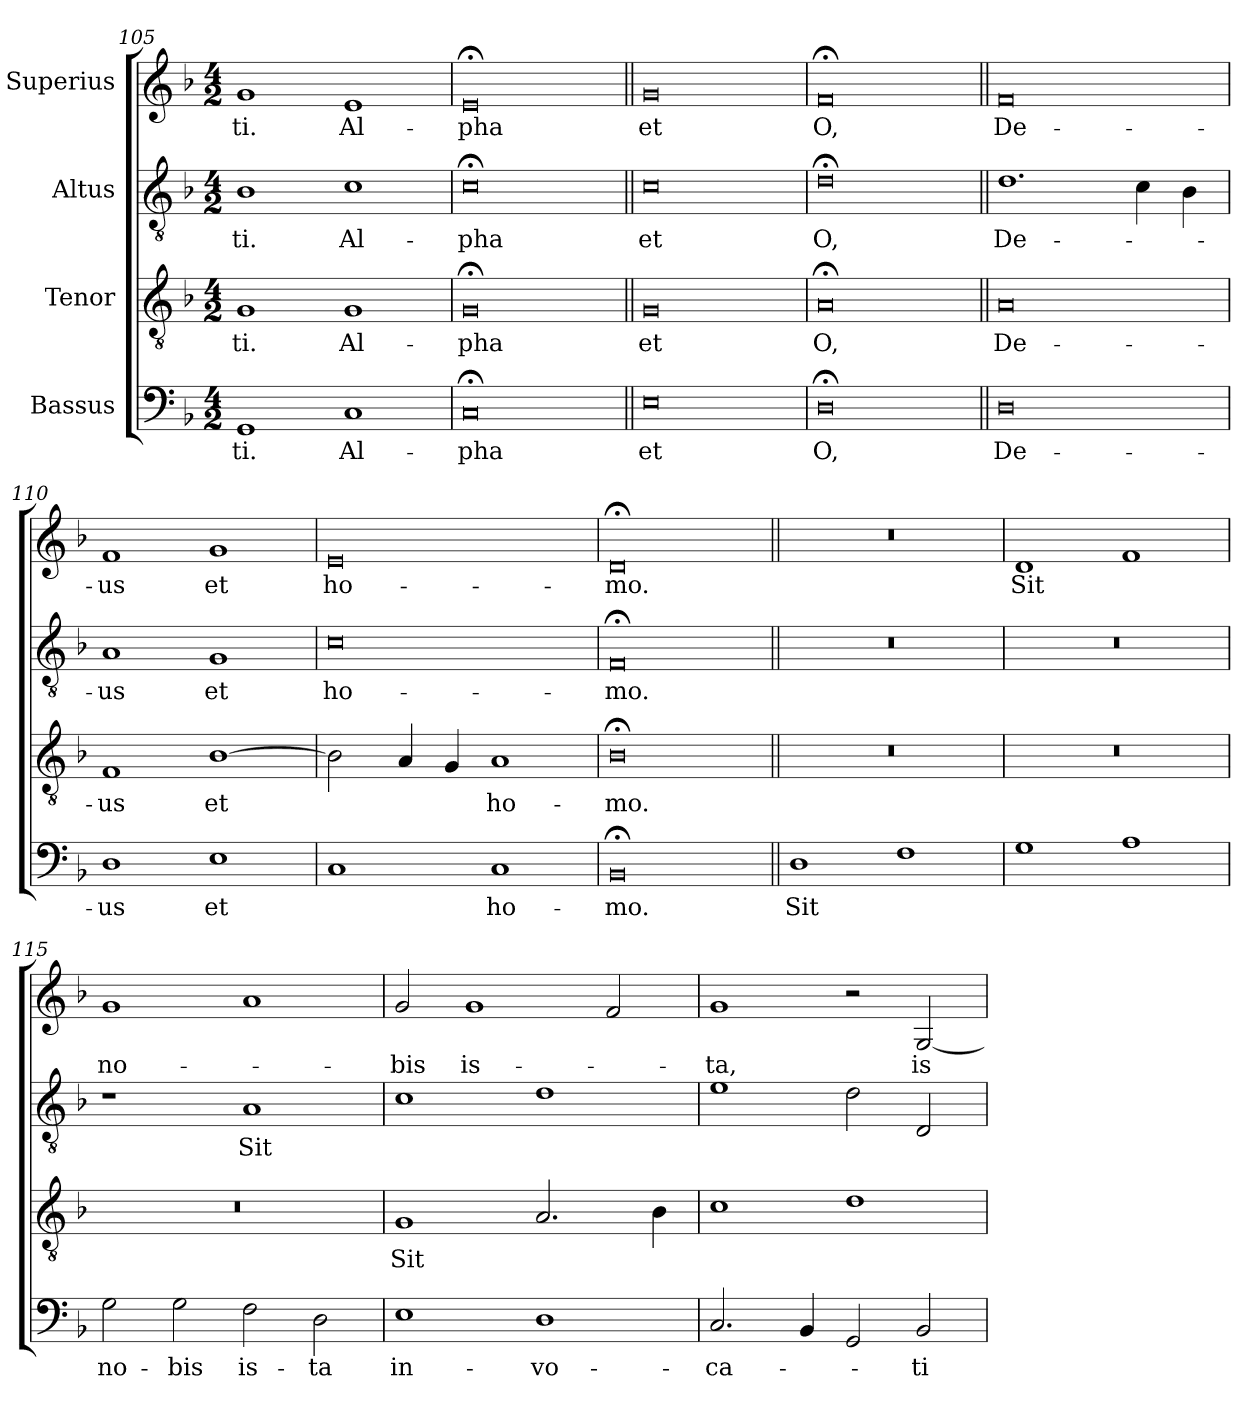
**kern	**text	**kern	**text	**kern	**text	**kern	**text
*part4	*part4	*part3	*part3	*part2	*part2	*part1	*part1
*staff4	*staff4	*staff3	*staff3	*staff2	*staff2	*staff1	*staff1
*I"Bassus	*	*I"Tenor	*	*I"Altus	*	*I"Superius	*
*clefF4	*	*clefGv2	*	*clefGv2	*	*clefG2	*
*k[b-]	*	*k[b-]	*	*k[b-]	*	*k[b-]	*
*M4/2	*	*M4/2	*	*M4/2	*	*M4/2	*
=105	=105	=105	=105	=105	=105	=105	=105
!	!LO:LY:b	!	!LO:LY:b	!	!LO:LY:b	!	!LO:LY:b
1GG	-ti.	1G	-ti.	1B-	-ti.	1g	-ti.
!	!LO:LY:b	!	!LO:LY:b	!	!LO:LY:b	!	!LO:LY:b
1C	Al-	1G	Al-	1c	Al-	1e	Al-
=106	=106	=106	=106	=106	=106	=106	=106
!	!LO:LY:b	!	!LO:LY:b	!	!LO:LY:b	!	!LO:LY:b
0C;<	-pha	0G;<	-pha	0c;<	-pha	0e;<	-pha
!!LO:LB:g=z
=107||	=107||	=107||	=107||	=107||	=107||	=107||	=107||
!	!LO:LY:b	!	!LO:LY:b	!	!LO:LY:b	!	!LO:LY:b
0E	et	0G	et	0c	et	0g	et
=108	=108	=108	=108	=108	=108	=108	=108
!	!LO:LY:b	!	!LO:LY:b	!	!LO:LY:b	!	!LO:LY:b
0D;<	O,	0A;<	O,	0d;<	O,	0f;<	O,
=109||	=109||	=109||	=109||	=109||	=109||	=109||	=109||
!	!LO:LY:b	!	!LO:LY:b	!	!LO:LY:b	!	!LO:LY:b
0D	De-	0A	De-	1.d	De-	0f	De-
.	.	.	.	4c\	.	.	.
.	.	.	.	4B-\	.	.	.
=110	=110	=110	=110	=110	=110	=110	=110
!	!LO:LY:b	!	!LO:LY:b	!	!LO:LY:b	!	!LO:LY:b
1D	-us	1F	-us	1A	-us	1f	-us
!	!LO:LY:b	!	!LO:LY:b	!	!LO:LY:b	!	!LO:LY:b
1E	et	[1B-	et	1G	et	1g	et
=111	=111	=111	=111	=111	=111	=111	=111
!	!	!	!	!	!LO:LY:b	!	!LO:LY:b
1C	.	2B-\]	.	0c	ho-	0e	ho-
.	.	4A/	.	.	.	.	.
.	.	4G/	.	.	.	.	.
!	!LO:LY:b	!	!LO:LY:b	!	!	!	!
1C	ho-	1A	ho-	.	.	.	.
=112	=112	=112	=112	=112	=112	=112	=112
!	!LO:LY:b	!	!LO:LY:b	!	!LO:LY:b	!	!LO:LY:b
0BB-;<	-mo.	0B-;<	-mo.	0F;<	-mo.	0d;<	-mo.
=113||	=113||	=113||	=113||	=113||	=113||	=113||	=113||
!	!LO:LY:b	!	!	!	!	!	!
1D	Sit	0r	.	0r	.	0r	.
1F	.	.	.	.	.	.	.
=114	=114	=114	=114	=114	=114	=114	=114
!	!	!	!	!	!	!	!LO:LY:b
1G	.	0r	.	0r	.	1d	Sit
1A	.	.	.	.	.	1f	.
!!LO:LB:g=z
=115	=115	=115	=115	=115	=115	=115	=115
!	!LO:LY:b	!	!	!	!	!	!LO:LY:b
2G\	no-	0r	.	1r	.	1g	no-
!	!LO:LY:b	!	!	!	!	!	!
2G\	-bis	.	.	.	.	.	.
!	!LO:LY:b	!	!	!	!LO:LY:b	!	!
2F\	is-	.	.	1A	Sit	1a	.
!	!LO:LY:b	!	!	!	!	!	!
2D\	-ta	.	.	.	.	.	.
=116	=116	=116	=116	=116	=116	=116	=116
!	!LO:LY:b	!	!LO:LY:b	!	!	!	!LO:LY:b
1E	in-	1G	Sit	1c	.	2g/	-bis
!	!	!	!	!	!	!	!LO:LY:b
.	.	.	.	.	.	1g	is-
!	!LO:LY:b	!	!	!	!	!	!
1D	-vo-	2.A/	.	1d	.	.	.
.	.	.	.	.	.	2f/	.
.	.	4B-\	.	.	.	.	.
=117	=117	=117	=117	=117	=117	=117	=117
!	!LO:LY:b	!	!	!	!	!	!LO:LY:b
2.C/	-ca-	1c	.	1e	.	1g	-ta,
4BB-/	.	.	.	.	.	.	.
2GG/	.	1d	.	2d\	.	2r	.
!	!LO:LY:b	!	!	!	!	!	!LO:LY:b
2BB-/	-ti-	.	.	2D/	.	[2G	is-
=	=	=	=	=	=	=	=
*-	*-	*-	*-	*-	*-	*-	*-
